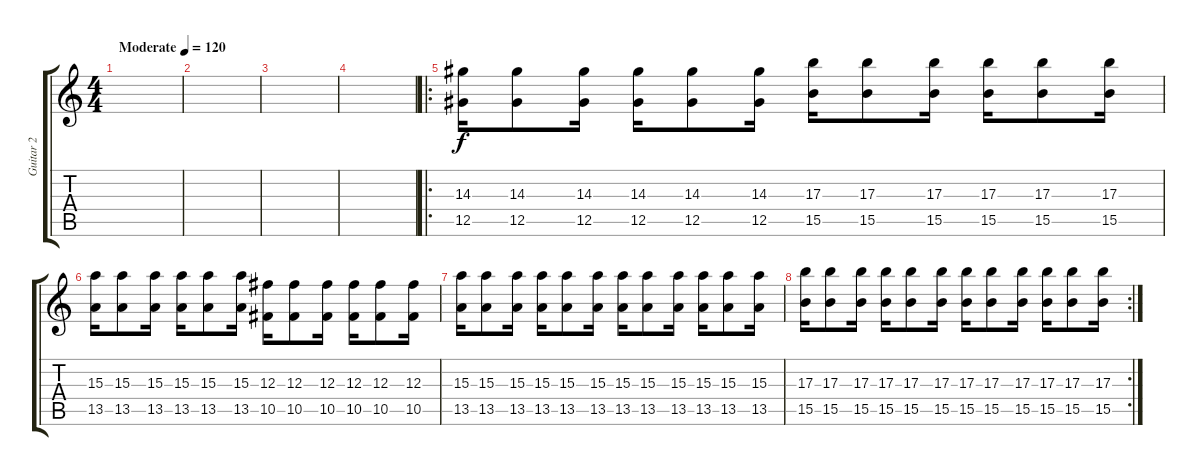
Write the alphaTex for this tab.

\track ("Guitar 2" "Guitar 2") {instrument distortionguitar}
\staff {score tabs}
\tuning (Eb4 Bb3 Gb3 Db3 Ab2 Db2) {hide}
\ts (4 4)
\tempo (120 "Moderate")
\clef g2
\ks c
|
|
|
|
\ro
(14.3 12.5).16 (14.3 12.5).8 (14.3 12.5).16 (14.3 12.5).16 (14.3 12.5).8 (14.3 12.5).16 (17.3 15.5).16 (17.3 15.5).8 (17.3 15.5).16 (17.3 15.5).16 (17.3 15.5).8 (17.3 15.5).16 |
(15.3 13.5).16 (15.3 13.5).8 (15.3 13.5).16 (15.3 13.5).16 (15.3 13.5).8 (15.3 13.5).16 (12.3 10.5).16 (12.3 10.5).8 (12.3 10.5).16 (12.3 10.5).16 (12.3 10.5).8 (12.3 10.5).16 |
(15.3 13.5).16 (15.3 13.5).8 (15.3 13.5).16 (15.3 13.5).16 (15.3 13.5).8 (15.3 13.5).16 (15.3 13.5).16 (15.3 13.5).8 (15.3 13.5).16 (15.3 13.5).16 (15.3 13.5).8 (15.3 13.5).16 |
\rc 2
(17.3 15.5).16 (17.3 15.5).8 (17.3 15.5).16 (17.3 15.5).16 (17.3 15.5).8 (17.3 15.5).16 (17.3 15.5).16 (17.3 15.5).8 (17.3 15.5).16 (17.3 15.5).16 (17.3 15.5).8 (17.3 15.5).16
